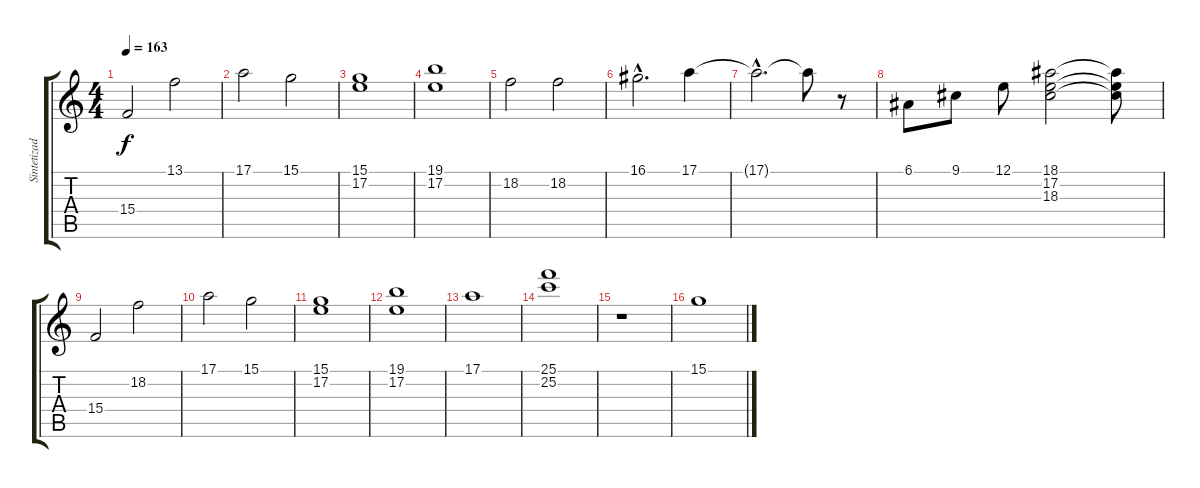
\track ("Sintetizador" "Sintetizad") {instrument dulcimer}
\staff {score tabs}
\tuning (E4 B3 G3 D3 A2 E2) {hide}
\ts (4 4)
\tempo 163
\clef g2
\ks c
15.4.2{dy f} 13.1.2 |
17.1.2 15.1.2 |
(15.1 17.2).1 |
(19.1 17.2).1 |
18.2.2 18.2.2 |
16.1{hac}.2{d} 17.1.4 |
17.1{hac t}.2{d} 17.1{t}.8 r.8 |
6.1.8{volume 14} 9.1.8 12.1.8 (18.1 17.2 18.3).2 (18.1{t} 17.2{t} 18.3{t}).8 |
15.4.2{volume 10} 18.2.2 |
17.1.2 15.1.2 |
(15.1 17.2).1 |
(19.1 17.2).1 |
17.1.1 |
(25.1 25.2).1 |
r.1 |
15.1.1
